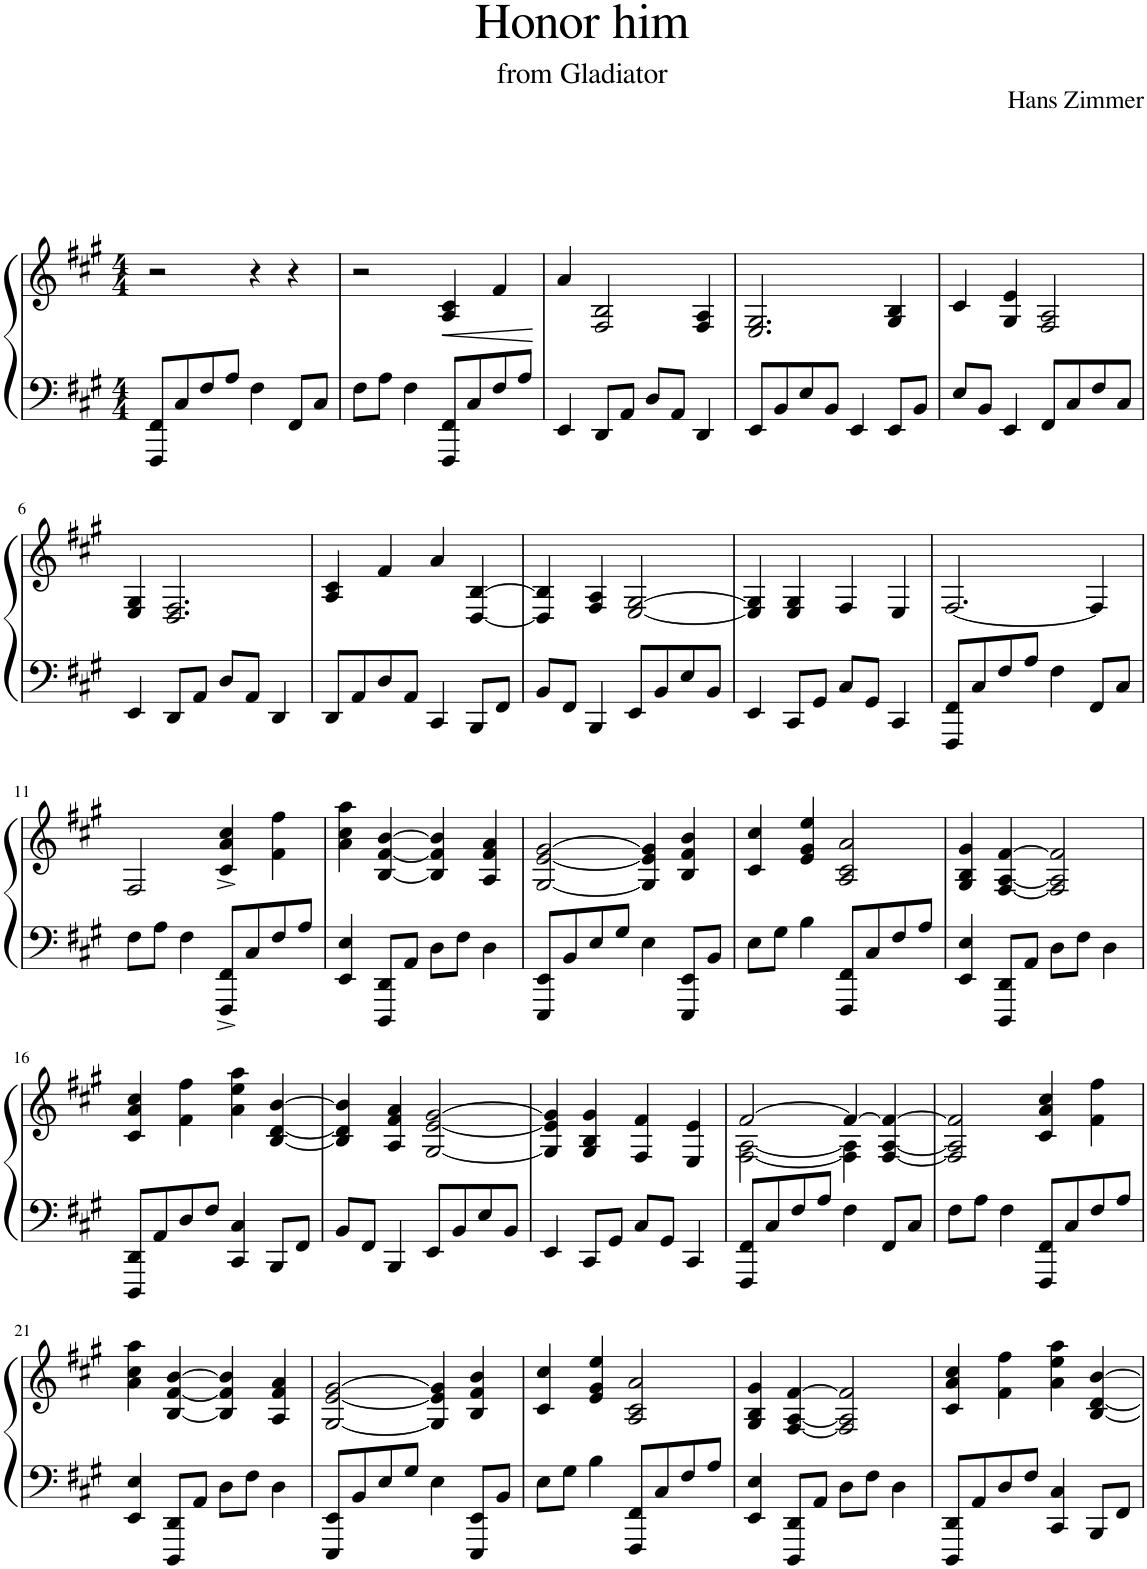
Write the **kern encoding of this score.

**kern	**kern	**dynam
*part1	*part1	*part1
*staff2	*staff1	*staff1/2
*I"Piano	*	*
*I'Pno.	*	*
*clefF4	*clefG2	*
*k[f#c#g#]	*k[f#c#g#]	*
*M4/4	*M4/4	*
=1	=1	=1
8FFF#/ 8FF#/L	2r	.
8C#/	.	.
8F#/	.	.
8A/J	.	.
4F#\	4r	.
8FF#/L	4r	.
8C#/J	.	.
=2	=2	=2
8F#\L	2r	.
8A\J	.	.
4F#\	.	.
!	!	!LO:HP:b
8FFF#/ 8FF#/L	4A/ 4c#/	<
8C#/	.	.
8F#/	4f#/	.
8A/J	.	.
.	.	[
=3	=3	=3
4EE/	4a/	.
8DD/L	2F#/ 2B/	.
8AA/J	.	.
8D/L	.	.
8AA/J	.	.
4DD/	4F#/ 4A/	.
=4	=4	=4
8EE/L	2.E/ 2.G#/	.
8BB/	.	.
8E/	.	.
8BB/J	.	.
4EE/	.	.
8EE/L	4G#/ 4B/	.
8BB/J	.	.
=5	=5	=5
8E/L	4c#/	.
8BB/J	.	.
4EE/	4G#/ 4e/	.
8FF#/L	2F#/ 2A/	.
8C#/	.	.
8F#/	.	.
8C#/J	.	.
!!LO:LB:g=z
=6	=6	=6
4EE/	4E/ 4G#/	.
8DD/L	2.D/ 2.F#/	.
8AA/J	.	.
8D/L	.	.
8AA/J	.	.
4DD/	.	.
=7	=7	=7
8DD/L	4A/ 4c#/	.
8AA/	.	.
8D/	4f#/	.
8AA/J	.	.
4CC#/	4a/	.
8BBB/L	[4D/ [4B/	.
8FF#/J	.	.
=8	=8	=8
8BB/L	4D/] 4B/]	.
8FF#/J	.	.
4BBB/	4F#/ 4A/	.
8EE/L	[2E/ [2G#/	.
8BB/	.	.
8E/	.	.
8BB/J	.	.
=9	=9	=9
4EE/	4E/] 4G#/]	.
8CC#/L	4E/ 4G#/	.
8GG#/J	.	.
8C#/L	4F#/	.
8GG#/J	.	.
4CC#/	4E/	.
=10	=10	=10
8FFF#/ 8FF#/L	[2.F#/	.
8C#/	.	.
8F#/	.	.
8A/J	.	.
4F#\	.	.
8FF#/L	4F#/]	.
8C#/J	.	.
!!LO:LB:g=z
=11	=11	=11
8F#\L	2F#/	.
8A\J	.	.
4F#\	.	.
8FFF#/^ 8FF#/^L	4c#/^ 4a/^ 4cc#/^	.
8C#/	.	.
8F#/	4f#\ 4ff#\	.
8A/J	.	.
=12	=12	=12
4EE/ 4E/	4a\ 4cc#\ 4aa\	.
8DDD/ 8DD/L	[4B/ [4f#/ [4b/	.
8AA/J	.	.
8D\L	4B/] 4f#/] 4b/]	.
8F#\J	.	.
4D\	4A/ 4f#/ 4a/	.
=13	=13	=13
8EEE/ 8EE/L	[2G#/ [2e/ [2g#/	.
8BB/	.	.
8E/	.	.
8G#/J	.	.
4E\	4G#/] 4e/] 4g#/]	.
8EEE/ 8EE/L	4B/ 4f#/ 4b/	.
8BB/J	.	.
=14	=14	=14
8E\L	4c#/ 4cc#/	.
8G#\J	.	.
4B\	4e/ 4g#/ 4ee/	.
8FFF#/ 8FF#/L	2A/ 2c#/ 2a/	.
8C#/	.	.
8F#/	.	.
8A/J	.	.
=15	=15	=15
4EE/ 4E/	4G#/ 4B/ 4g#/	.
8DDD/ 8DD/L	[4F#/ [4A/ [4f#/	.
8AA/J	.	.
8D\L	2F#/] 2A/] 2f#/]	.
8F#\J	.	.
4D\	.	.
!!LO:LB:g=z
=16	=16	=16
8DDD/ 8DD/L	4c#/ 4a/ 4cc#/	.
8AA/	.	.
8D/	4f#\ 4ff#\	.
8F#/J	.	.
4CC#/ 4C#/	4a\ 4ee\ 4aa\	.
8BBB/L	[4B/ [4d/ [4b/	.
8FF#/J	.	.
=17	=17	=17
8BB/L	4B/] 4d/] 4b/]	.
8FF#/J	.	.
4BBB/	4A/ 4f#/ 4a/	.
8EE/L	[2G#/ [2e/ [2g#/	.
8BB/	.	.
8E/	.	.
8BB/J	.	.
=18	=18	=18
4EE/	4G#/] 4e/] 4g#/]	.
8CC#/L	4G#/ 4B/ 4g#/	.
8GG#/J	.	.
8C#/L	4F#/ 4f#/	.
8GG#/J	.	.
4CC#/	4E/ 4e/	.
=19	=19	=19
*	*^	*
8FFF#/ 8FF#/L	[2f#/	[2F#\ [2A\	.
8C#/	.	.	.
8F#/	.	.	.
8A/J	.	.	.
4F#\	4f#/_	4F#\] 4A\]	.
8FF#/L	[4F#/ [4A/ 4f#/_	4ryy	.
8C#/J	.	.	.
*	*v	*v	*
=20	=20	=20
8F#\L	2F#/] 2A/] 2f#/]	.
8A\J	.	.
4F#\	.	.
8FFF#/ 8FF#/L	4c#/ 4a/ 4cc#/	.
8C#/	.	.
8F#/	4f#\ 4ff#\	.
8A/J	.	.
!!LO:LB:g=z
=21	=21	=21
4EE/ 4E/	4a\ 4cc#\ 4aa\	.
8DDD/ 8DD/L	[4B/ [4f#/ [4b/	.
8AA/J	.	.
8D\L	4B/] 4f#/] 4b/]	.
8F#\J	.	.
4D\	4A/ 4f#/ 4a/	.
=22	=22	=22
8EEE/ 8EE/L	[2G#/ [2e/ [2g#/	.
8BB/	.	.
8E/	.	.
8G#/J	.	.
4E\	4G#/] 4e/] 4g#/]	.
8EEE/ 8EE/L	4B/ 4f#/ 4b/	.
8BB/J	.	.
=23	=23	=23
8E\L	4c#/ 4cc#/	.
8G#\J	.	.
4B\	4e/ 4g#/ 4ee/	.
8FFF#/ 8FF#/L	2A/ 2c#/ 2a/	.
8C#/	.	.
8F#/	.	.
8A/J	.	.
=24	=24	=24
4EE/ 4E/	4G#/ 4B/ 4g#/	.
8DDD/ 8DD/L	[4F#/ [4A/ [4f#/	.
8AA/J	.	.
8D\L	2F#/] 2A/] 2f#/]	.
8F#\J	.	.
4D\	.	.
=25	=25	=25
8DDD/ 8DD/L	4c#/ 4a/ 4cc#/	.
8AA/	.	.
8D/	4f#\ 4ff#\	.
8F#/J	.	.
4CC#/ 4C#/	4a\ 4ee\ 4aa\	.
8BBB/L	[4B/ [4d/ [4b/	.
8FF#/J	.	.
=	=	=
*-	*-	*-
